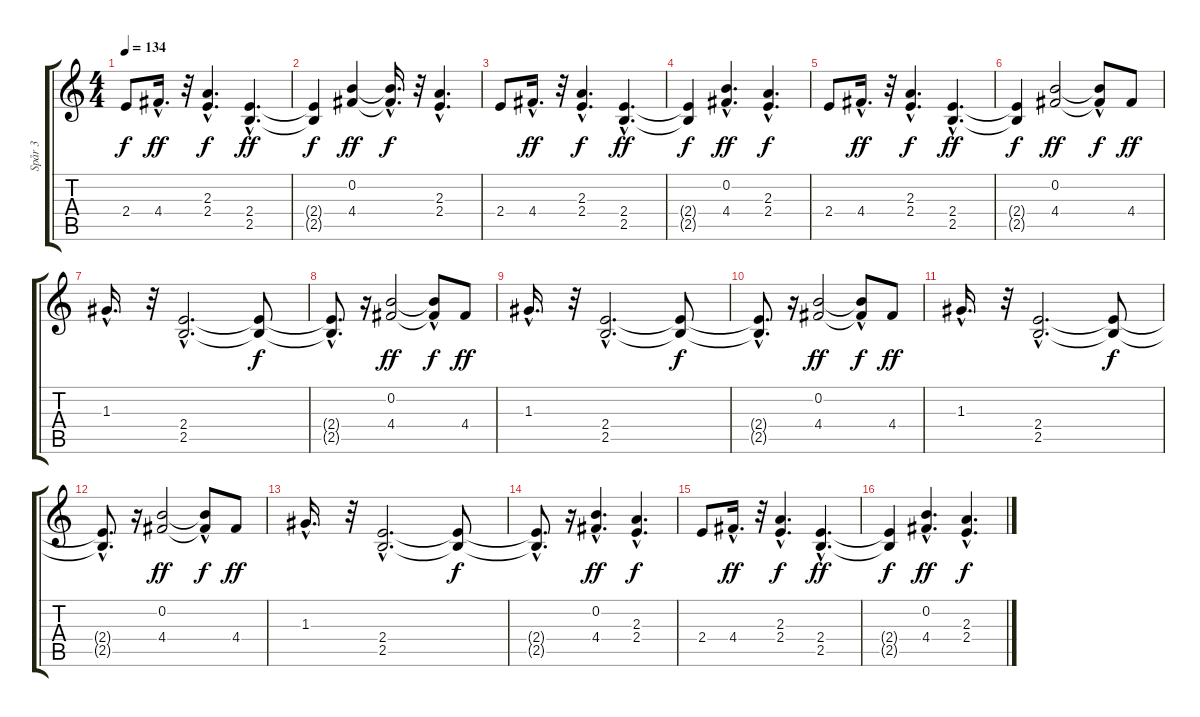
\track ("Spår 3" "Spår 3") {instrument overdrivenguitar}
\staff {score tabs}
\tuning (E4 B3 G3 D3 A2 E2) {hide}
\ts (4 4)
\tempo 134
\clef g2
\ks c
2.4.8{dy f} 4.4{hac}.16{d dy ff} r.32 (2.3{hac} 2.4{hac}).4{d dy f} (2.4{hac} 2.5{hac}).4{d dy ff} |
(2.4{t} 2.5{t}).4{dy f} (0.2 4.4).4{dy ff} (0.2{hac t} 4.4{hac t}).16{d dy f} r.32 (2.3{hac} 2.4{hac}).4{d} |
2.4.8 4.4{hac}.16{d dy ff} r.32 (2.3{hac} 2.4{hac}).4{d dy f} (2.4{hac} 2.5{hac}).4{d dy ff} |
(2.4{t} 2.5{t}).4{dy f} (0.2{hac} 4.4{hac}).4{d dy ff} (2.3{hac} 2.4{hac}).4{d dy f} |
2.4.8 4.4{hac}.16{d dy ff} r.32 (2.3{hac} 2.4{hac}).4{d dy f} (2.4{hac} 2.5{hac}).4{d dy ff} |
(2.4{t} 2.5{t}).4{dy f} (0.2 4.4).2{dy ff} (0.2{t} 4.4{hac t}).8{dy f} 4.4.8{dy ff} |
1.3{hac}.16{d} r.32 (2.4{hac} 2.5{hac}).2{d} (2.4{t} 2.5{t}).8{dy f} |
(2.4{hac t} 2.5{hac t}).8{d} r.16 (0.2 4.4).2{dy ff} (0.2{t} 4.4{hac t}).8{dy f} 4.4.8{dy ff} |
1.3{hac}.16{d} r.32 (2.4{hac} 2.5{hac}).2{d} (2.4{t} 2.5{t}).8{dy f} |
(2.4{hac t} 2.5{hac t}).8{d} r.16 (0.2 4.4).2{dy ff} (0.2{t} 4.4{hac t}).8{dy f} 4.4.8{dy ff} |
1.3{hac}.16{d} r.32 (2.4{hac} 2.5{hac}).2{d} (2.4{t} 2.5{t}).8{dy f} |
(2.4{hac t} 2.5{hac t}).8{d} r.16 (0.2 4.4).2{dy ff} (0.2{t} 4.4{hac t}).8{dy f} 4.4.8{dy ff} |
1.3{hac}.16{d} r.32 (2.4{hac} 2.5{hac}).2{d} (2.4{t} 2.5{t}).8{dy f} |
(2.4{hac t} 2.5{hac t}).8{d} r.16 (0.2{hac} 4.4{hac}).4{d dy ff} (2.3{hac} 2.4{hac}).4{d dy f} |
2.4.8 4.4{hac}.16{d dy ff} r.32 (2.3{hac} 2.4{hac}).4{d dy f} (2.4{hac} 2.5{hac}).4{d dy ff} |
(2.4{t} 2.5{t}).4{dy f} (0.2{hac} 4.4).4{d dy ff} (2.3{hac} 2.4{hac}).4{d dy f}
